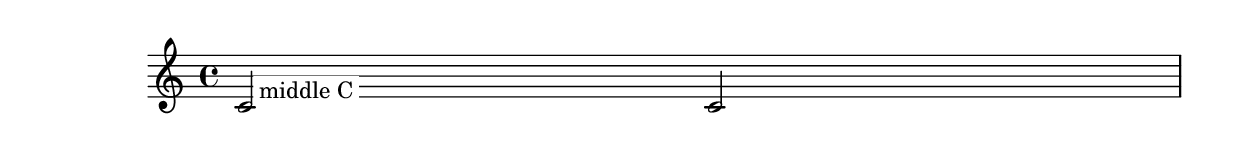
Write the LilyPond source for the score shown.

%% Do not edit this file; it is automatically
%% generated from LSR http://lsr.dsi.unimi.it
%% This file is in the public domain.
\version "2.13.10"

\header {
  lsrtags = "editorial-annotations, text"

%% Translation of GIT committish: 45fc8488655f9ea122d1ec6e3328892618bd6971
  texidoces = "
La instrucción @code{\\whiteout} intercala un rectángulo blanco
debajo de un elemento de marcado.  Este rectángulo blanco no tapa
a ningún otro objeto gráfico, puesto que las líneas del pentagrama
están en una capa inferior a la de la mayor parte de los otros
objetos.

"
  doctitlees = "Poner en blanco las líneas del pentagrama utilizando la instrucción \\whiteout"

  texidoc = "
The @code{\\whiteout} command underlays a markup with a white box.
Since staff lines are in a lower layer than most other grobs, this
white box will not overlap any other grob.

"
  doctitle = "Blanking staff lines using the \\whiteout command"
} % begin verbatim

\layout { ragged-right = ##f }
\relative c' {
  \override TextScript #'extra-offset = #'(2 . 4)
  c2-\markup { \whiteout \pad-markup #0.5 "middle C" } c
}

